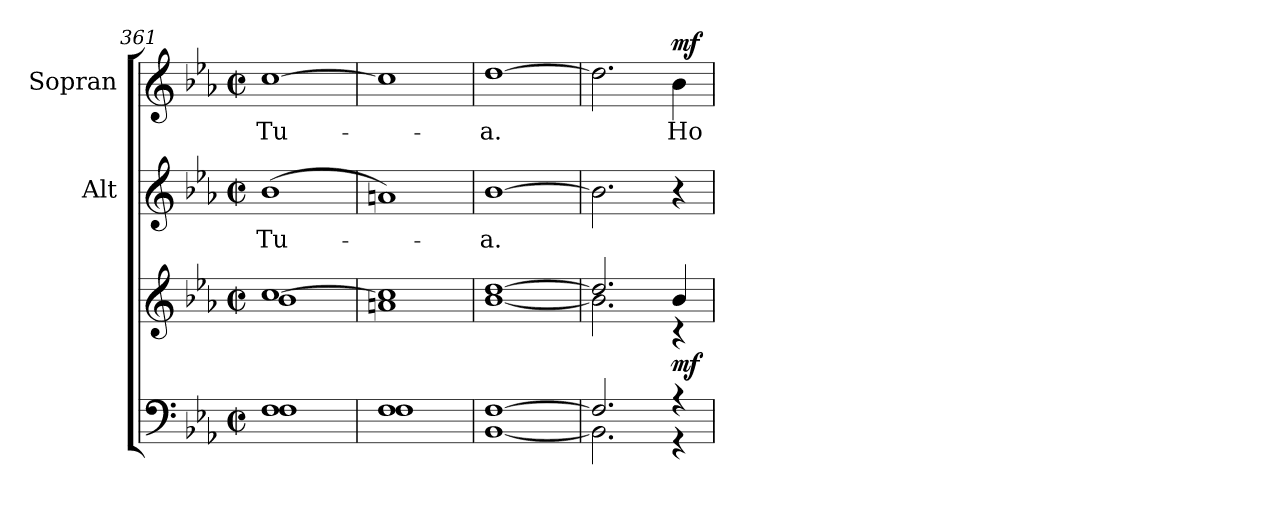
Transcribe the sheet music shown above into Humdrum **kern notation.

**kern	**kern	**dynam	**kern	**text	**kern	**text	**dynam
*part3	*part3	*part3	*part2	*part2	*part1	*part1	*part1
*staff4	*staff3	*staff3/4	*staff2	*staff2	*staff1	*staff1	*staff1
*	*	*	*I"Alt	*	*I"Sopran	*	*
*	*	*	*I'A.	*	*I'S.	*	*
*clefF4	*clefG2	*	*clefG2	*	*clefG2	*	*
*k[b-e-a-]	*k[b-e-a-]	*	*k[b-e-a-]	*	*k[b-e-a-]	*	*
*E-:	*E-:	*	*E-:	*	*E-:	*	*
*M2/2	*M2/2	*	*M2/2	*	*M2/2	*	*
*met(c|)	*met(c|)	*	*met(c|)	*	*met(c|)	*	*
=361	=361	=361	=361	=361	=361	=361	=361
*^	*^	*	*	*	*	*	*
!	!	!	!	!	!	!LO:LY:b	!	!LO:LY:b	!
1F	1F	[>1cc	1b-	.	(>1b-	Tu-	[1cc	Tu-	.
=362	=362	=362	=362	=362	=362	=362	=362	=362	=362
1F	1F	1cc]	1an	.	1an)	.	1cc]	.	.
=363	=363	=363	=363	=363	=363	=363	=363	=363	=363
!	!	!	!	!	!	!LO:LY:b	!	!LO:LY:b	!
[>1F	[<1BB-	[>1dd	[<1b-	.	[1b-	-a.	[1dd	-a.	.
=364	=364	=364	=364	=364	=364	=364	=364	=364	=364
2.F/]	2.BB-\]	2.dd/]	2.b-\]	.	2.b-\]	.	2.dd\]	.	.
!	!	!	!	!LO:DY:b	!	!	!	!LO:LY:b	!LO:DY:a
4r	4r	4b-/	4rc	mf	4r	.	4b-\	Ho-	mf
*v	*v	*	*	*	*	*	*	*	*
*	*v	*v	*	*	*	*	*	*
=	=	=	=	=	=	=	=
*-	*-	*-	*-	*-	*-	*-	*-
